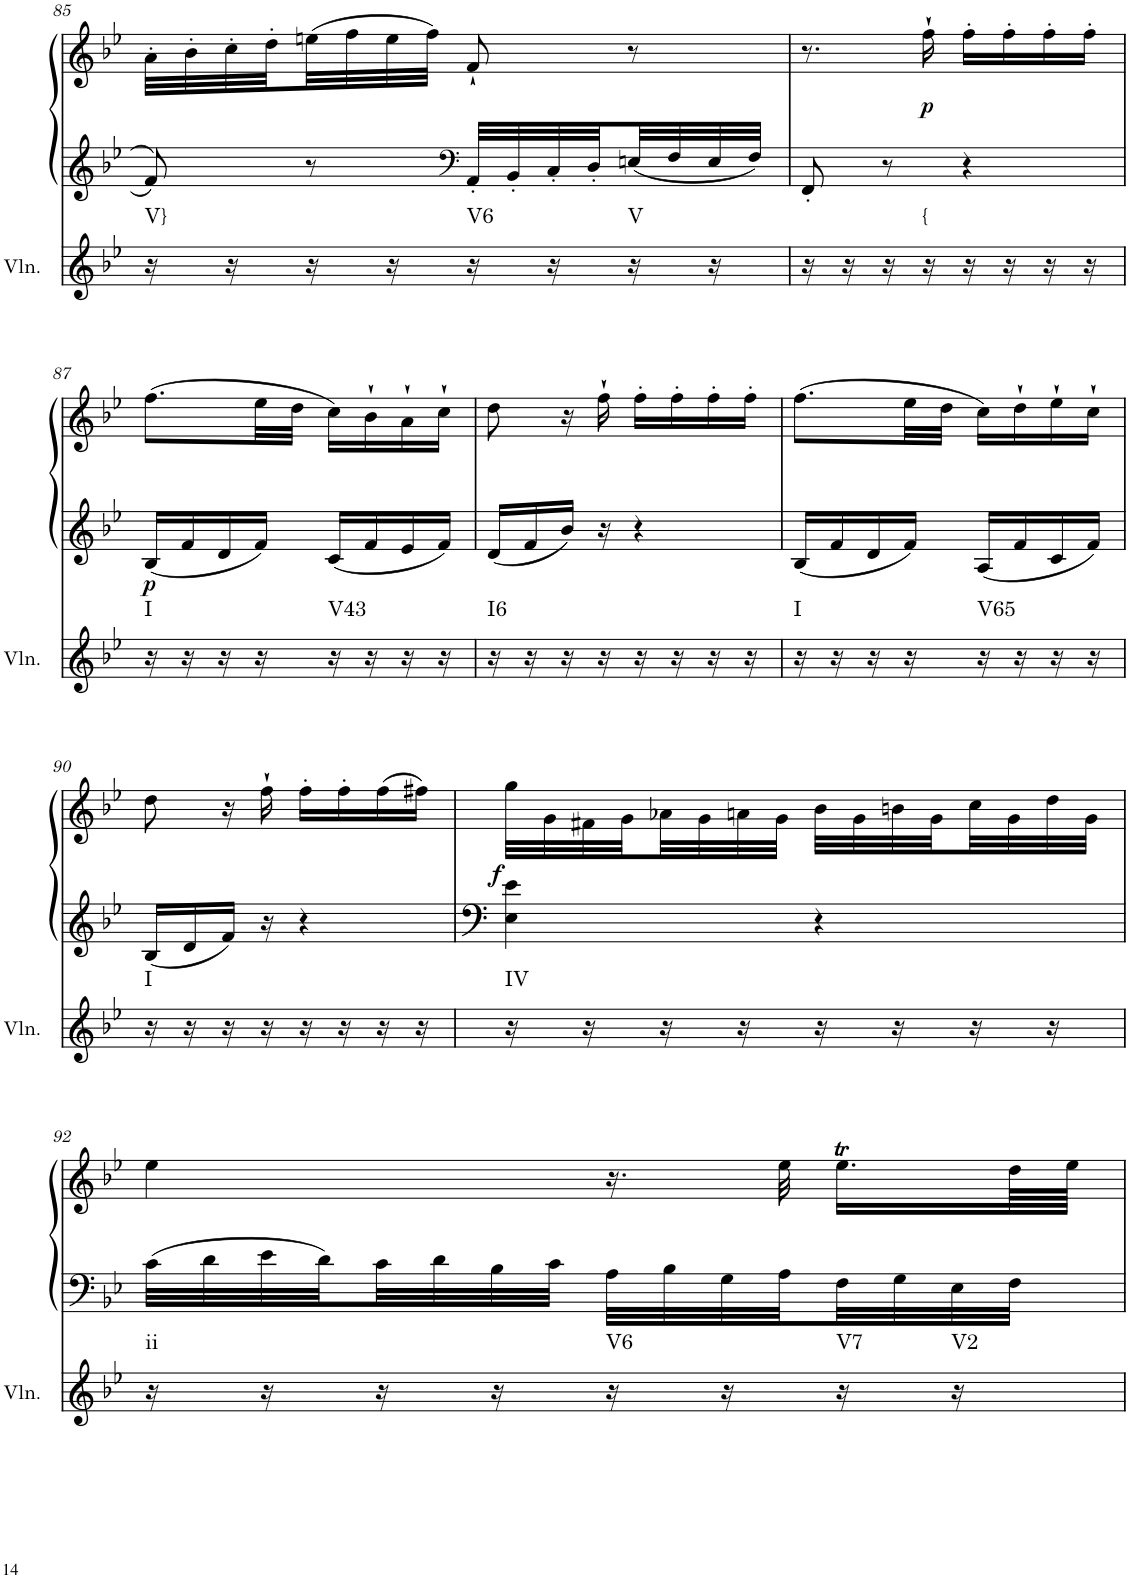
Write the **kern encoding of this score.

**kern	**harte	**kern	**kern	**dynam
*part2	*part2	*part1	*part1	*part1
*staff3	*	*staff2	*staff1	*staff1/2
*I"Violin	*	*I"Klavier linke Hand	*	*
*I'Vln.	*	*	*	*
!!LO:PB:g=z
*clefG2	*	*clefG2	*clefG2	*
*k[b-e-]	*	*k[b-e-]	*k[b-e-]	*
*M2/4	*	*M2/4	*M2/4	*
=85	=85	=85	=85	=85
!	!LO:H:kt=V}	!	!	!
16r	N	8f/	32a'\LLL	.
.	.	.	32b-'\	.
16r	.	.	32cc'\	.
.	.	.	32dd'\	.
16r	.	8r	(32een\	.
.	.	.	32ff\	.
16r	.	.	32ee\	.
.	.	.	32ff\JJJ)	.
*	*	*clefF4	*	*
!	!LO:H:kt=V6	!	!	!
16r	N	32AA'/LLL	8f`/	.
.	.	32BB-'/	.	.
16r	.	32C'/	.	.
.	.	32D'/	.	.
!	!LO:H:kt=V	!	!	!
16r	N	32En/	8r	.
.	.	32F/	.	.
16r	.	32E/	.	.
.	.	32F/JJJ	.	.
=86	=86	=86	=86	=86
16r	.	8FF'/	8.r	.
16r	.	.	.	.
16r	.	8r	.	.
!	!LO:H:kt={	!	!	!LO:DY:b
16r	N	.	16ff`\	p
16r	.	4r	16ff'\LL	.
16r	.	.	16ff'\	.
16r	.	.	16ff'\	.
16r	.	.	16ff'\JJ	.
!!LO:LB:g=z
=87	=87	=87	=87	=87
!	!LO:H:kt=I	!	!	!LO:DY:b=2
16r	N	16B-/LL	(8.ff\L	p
16r	.	16f/	.	.
16r	.	16d/	.	.
16r	.	16f/JJ	32ee-\LL	.
.	.	.	32dd\JJJ	.
!	!LO:H:kt=V43	!	!	!
16r	N	16c/LL	16cc\LL)	.
16r	.	16f/	16b-`\	.
16r	.	16e-/	16a`\	.
16r	.	16f/JJ	16cc`\JJ	.
=88	=88	=88	=88	=88
!	!LO:H:kt=I6	!	!	!
16r	N	16d/LL	8dd\	.
16r	.	16f/	.	.
16r	.	16b-/JJ	16r	.
16r	.	16r	16ff`\	.
16r	.	4r	16ff'\LL	.
16r	.	.	16ff'\	.
16r	.	.	16ff'\	.
16r	.	.	16ff'\JJ	.
=89	=89	=89	=89	=89
!	!LO:H:kt=I	!	!	!
16r	N	16B-/LL	(8.ff\L	.
16r	.	16f/	.	.
16r	.	16d/	.	.
16r	.	16f/JJ	32ee-\LL	.
.	.	.	32dd\JJJ	.
!	!LO:H:kt=V65	!	!	!
16r	N	16A/LL	16cc\LL)	.
16r	.	16f/	16dd`\	.
16r	.	16c/	16ee-`\	.
16r	.	16f/JJ	16cc`\JJ	.
!!LO:LB:g=z
=90	=90	=90	=90	=90
!	!LO:H:kt=I	!	!	!
16r	N	16B-/LL	8dd\	.
16r	.	16d/	.	.
16r	.	16f/JJ	16r	.
16r	.	16r	16ff`\	.
16r	.	4r	16ff'\LL	.
16r	.	.	16ff'\	.
16r	.	.	(16ff\	.
16r	.	.	16ff#X\JJ)	.
=91	=91	=91	=91	=91
!	!LO:H:kt=IV	!	!	!LO:DY:b
16r	N	4E-\ 4e-\	32gg\LLL	f
.	.	.	32g\	.
16r	.	.	32f#X\	.
.	.	.	32g\	.
16r	.	.	32a-X\	.
.	.	.	32g\	.
16r	.	.	32an\	.
.	.	.	32g\JJJ	.
16r	.	4r	32b-\LLL	.
.	.	.	32g\	.
16r	.	.	32bn\	.
.	.	.	32g\	.
16r	.	.	32cc\	.
.	.	.	32g\	.
16r	.	.	32dd\	.
.	.	.	32g\JJJ	.
!!LO:LB:g=z
=92	=92	=92	=92	=92
!	!LO:H:kt=ii	!	!	!
16r	N	32c\LLL	4ee-\	.
.	.	32d\	.	.
16r	.	32e-\	.	.
.	.	32d\	.	.
16r	.	32c\	.	.
.	.	32d\	.	.
16r	.	32B-\	.	.
.	.	32c\JJJ	.	.
!	!LO:H:kt=V6	!	!	!
16r	N	32A\LLL	16.r	.
.	.	32B-\	.	.
16r	.	32G\	.	.
.	.	32A\	32ee-\	.
!	!LO:H:kt=V7	!	!	!
16r	N	32F\	16.ee-T\LL	.
.	.	32G\	.	.
!	!LO:H:kt=V2	!	!	!
16r	N	32E-\	.	.
.	.	32F\JJJ	64dd\LL	.
.	.	.	64ee-\JJJJ	.
=	=	=	=	=
*-	*-	*-	*-	*-
